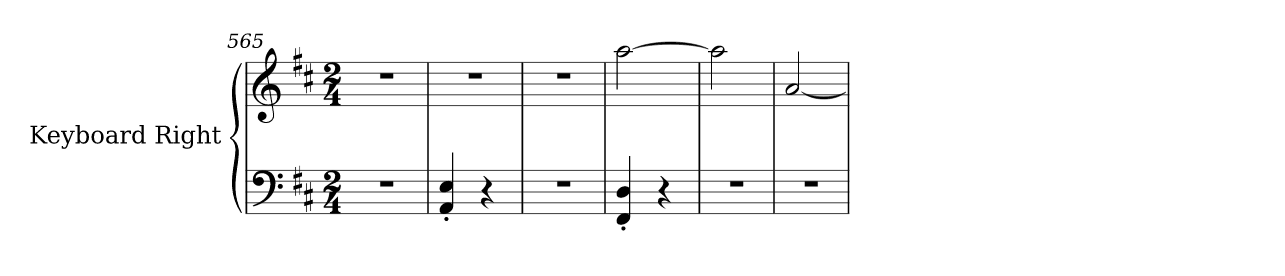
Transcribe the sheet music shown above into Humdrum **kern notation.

**kern	**kern
*part1	*part1
*staff2	*staff1
*I"Keyboard Right	*
*I'Keyboard Right	*
*clefF4	*clefG2
*k[f#c#]	*k[f#c#]
*D:	*D:
*M2/4	*M2/4
=565	=565
2r	2r
=566	=566
4AA/' 4E/'	2r
4r	.
=567	=567
2r	2r
=568	=568
4FF#/' 4D/'	[2aa\
4r	.
=569	=569
2r	2aa\]
=570	=570
2r	[2a/
=	=
*-	*-
